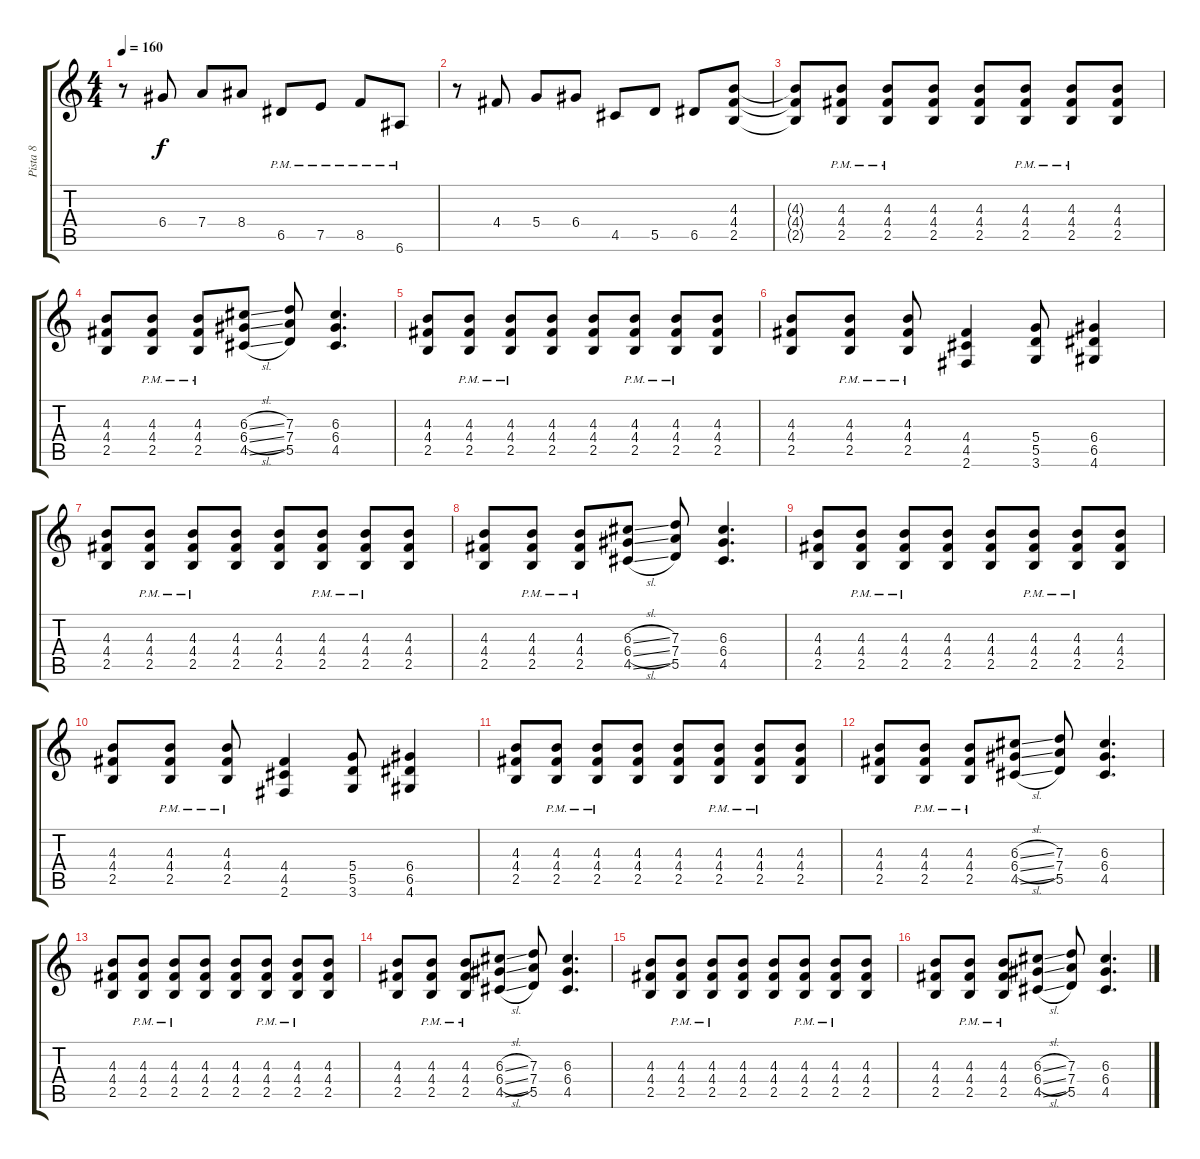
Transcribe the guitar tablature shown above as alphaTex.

\track ("Pista 8" "Pista 8") {instrument distortionguitar}
\staff {score tabs}
\tuning (E4 B3 G3 D3 A2 E2) {hide}
\ts (4 4)
\tempo 160
\clef g2
\ks c
r.8{dy f} 6.4.8 7.4.8 8.4.8 6.5{pm}.8 7.5{pm}.8 8.5{pm}.8 6.6{pm}.8 |
r.8 4.4.8 5.4.8 6.4.8 4.5.8 5.5.8 6.5.8 (4.3 4.4 2.5).8 |
(4.3{t} 4.4{t} 2.5{t}).8 (4.3{pm} 4.4{pm} 2.5{pm}).8 (4.3{pm} 4.4{pm} 2.5{pm}).8 (4.3 4.4 2.5).8 (4.3 4.4 2.5).8 (4.3{pm} 4.4{pm} 2.5{pm}).8 (4.3{pm} 4.4{pm} 2.5{pm}).8 (4.3 4.4 2.5).8 |
(4.3 4.4 2.5).8 (4.3{pm} 4.4{pm} 2.5{pm}).8 (4.3{pm} 4.4{pm} 2.5{pm}).8 (6.3{sl} 6.4{sl} 4.5{sl}).8 (7.3 7.4 5.5).8 (6.3 6.4 4.5).4{d} |
(4.3 4.4 2.5).8 (4.3{pm} 4.4{pm} 2.5{pm}).8 (4.3{pm} 4.4{pm} 2.5{pm}).8 (4.3 4.4 2.5).8 (4.3 4.4 2.5).8 (4.3{pm} 4.4{pm} 2.5{pm}).8 (4.3{pm} 4.4{pm} 2.5{pm}).8 (4.3 4.4 2.5).8 |
(4.3 4.4 2.5).8 (4.3{pm} 4.4{pm} 2.5{pm}).8 (4.3{pm} 4.4{pm} 2.5{pm}).8 (4.4 4.5 2.6).4 (5.4 5.5 3.6).8 (6.4 6.5 4.6).4 |
(4.3 4.4 2.5).8 (4.3{pm} 4.4{pm} 2.5{pm}).8 (4.3{pm} 4.4{pm} 2.5{pm}).8 (4.3 4.4 2.5).8 (4.3 4.4 2.5).8 (4.3{pm} 4.4{pm} 2.5{pm}).8 (4.3{pm} 4.4{pm} 2.5{pm}).8 (4.3 4.4 2.5).8 |
(4.3 4.4 2.5).8 (4.3{pm} 4.4{pm} 2.5{pm}).8 (4.3{pm} 4.4{pm} 2.5{pm}).8 (6.3{sl} 6.4{sl} 4.5{sl}).8 (7.3 7.4 5.5).8 (6.3 6.4 4.5).4{d} |
(4.3 4.4 2.5).8 (4.3{pm} 4.4{pm} 2.5{pm}).8 (4.3{pm} 4.4{pm} 2.5{pm}).8 (4.3 4.4 2.5).8 (4.3 4.4 2.5).8 (4.3{pm} 4.4{pm} 2.5{pm}).8 (4.3{pm} 4.4{pm} 2.5{pm}).8 (4.3 4.4 2.5).8 |
(4.3 4.4 2.5).8 (4.3{pm} 4.4{pm} 2.5{pm}).8 (4.3{pm} 4.4{pm} 2.5{pm}).8 (4.4 4.5 2.6).4 (5.4 5.5 3.6).8 (6.4 6.5 4.6).4 |
(4.3 4.4 2.5).8 (4.3{pm} 4.4{pm} 2.5{pm}).8 (4.3{pm} 4.4{pm} 2.5{pm}).8 (4.3 4.4 2.5).8 (4.3 4.4 2.5).8 (4.3{pm} 4.4{pm} 2.5{pm}).8 (4.3{pm} 4.4{pm} 2.5{pm}).8 (4.3 4.4 2.5).8 |
(4.3 4.4 2.5).8 (4.3{pm} 4.4{pm} 2.5{pm}).8 (4.3{pm} 4.4{pm} 2.5{pm}).8 (6.3{sl} 6.4{sl} 4.5{sl}).8 (7.3 7.4 5.5).8 (6.3 6.4 4.5).4{d} |
(4.3 4.4 2.5).8 (4.3{pm} 4.4{pm} 2.5{pm}).8 (4.3{pm} 4.4{pm} 2.5{pm}).8 (4.3 4.4 2.5).8 (4.3 4.4 2.5).8 (4.3{pm} 4.4{pm} 2.5{pm}).8 (4.3{pm} 4.4{pm} 2.5{pm}).8 (4.3 4.4 2.5).8 |
(4.3 4.4 2.5).8 (4.3{pm} 4.4{pm} 2.5{pm}).8 (4.3{pm} 4.4{pm} 2.5{pm}).8 (6.3{sl} 6.4{sl} 4.5{sl}).8 (7.3 7.4 5.5).8 (6.3 6.4 4.5).4{d} |
(4.3 4.4 2.5).8 (4.3{pm} 4.4{pm} 2.5{pm}).8 (4.3{pm} 4.4{pm} 2.5{pm}).8 (4.3 4.4 2.5).8 (4.3 4.4 2.5).8 (4.3{pm} 4.4{pm} 2.5{pm}).8 (4.3{pm} 4.4{pm} 2.5{pm}).8 (4.3 4.4 2.5).8 |
(4.3 4.4 2.5).8 (4.3{pm} 4.4{pm} 2.5{pm}).8 (4.3{pm} 4.4{pm} 2.5{pm}).8 (6.3{sl} 6.4{sl} 4.5{sl}).8 (7.3 7.4 5.5).8 (6.3 6.4 4.5).4{d}
